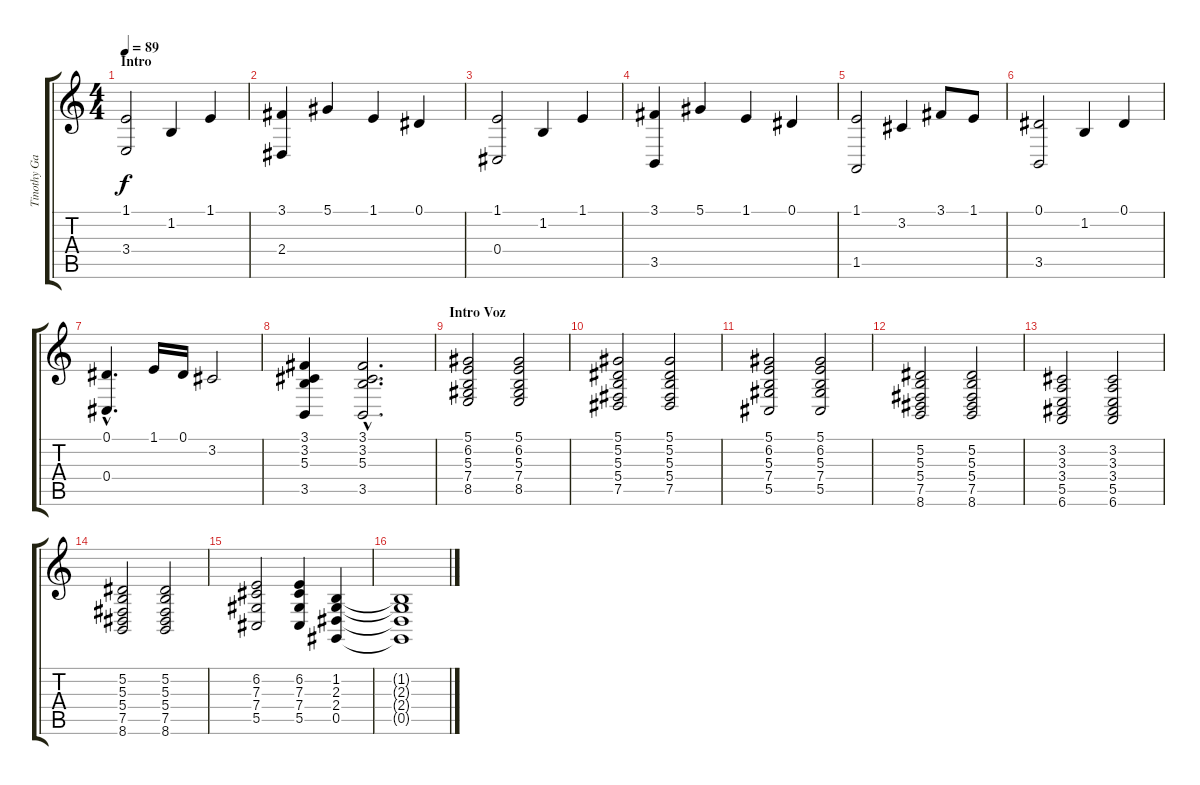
\track ("Tinothy Gaines" "Tinothy Ga") {instrument synthstrings1}
\staff {score tabs}
\tuning (Eb4 Bb3 Gb3 Db3 Ab2 Eb2) {hide}
\ts (4 4)
\section ("" "Intro")
\tempo 89
\clef g2
\ks c
(1.1 3.4).2{dy f instrument synthstrings1} 1.2.4 1.1.4 |
(3.1 2.4).4 5.1.4 1.1.4 0.1.4 |
(1.1 0.4).2 1.2.4 1.1.4 |
(3.1 3.5).4 5.1.4 1.1.4 0.1.4 |
(1.1 1.5).2 3.2.4 3.1.8 1.1.8 |
(0.1 3.5).2 1.2.4 0.1.4 |
(0.1{hac} 0.4{hac}).4{d} 1.1.16 0.1.16 3.2.2 |
(3.1 3.2 5.3 3.5).4 (3.1{hac} 3.2{hac} 5.3{hac} 3.5{hac}).2{d} |
\section ("" "Intro Voz")
(5.1 6.2 5.3 7.4 8.5).2 (5.1 6.2 5.3 7.4 8.5).2 |
(5.1 5.2 5.3 5.4 7.5).2 (5.1 5.2 5.3 5.4 7.5).2 |
(5.1 6.2 5.3 7.4 5.5).2 (5.1 6.2 5.3 7.4 5.5).2 |
(5.2 5.3 5.4 7.5 8.6).2 (5.2 5.3 5.4 7.5 8.6).2 |
(3.2 3.3 3.4 5.5 6.6).2 (3.2 3.3 3.4 5.5 6.6).2 |
(5.2 5.3 5.4 7.5 8.6).2 (5.2 5.3 5.4 7.5 8.6).2 |
(6.2 7.3 7.4 5.5).2 (6.2 7.3 7.4 5.5).4 (1.2 2.3 2.4 0.5).4 |
(1.2{t} 2.3{t} 2.4{t} 0.5{t}).1
